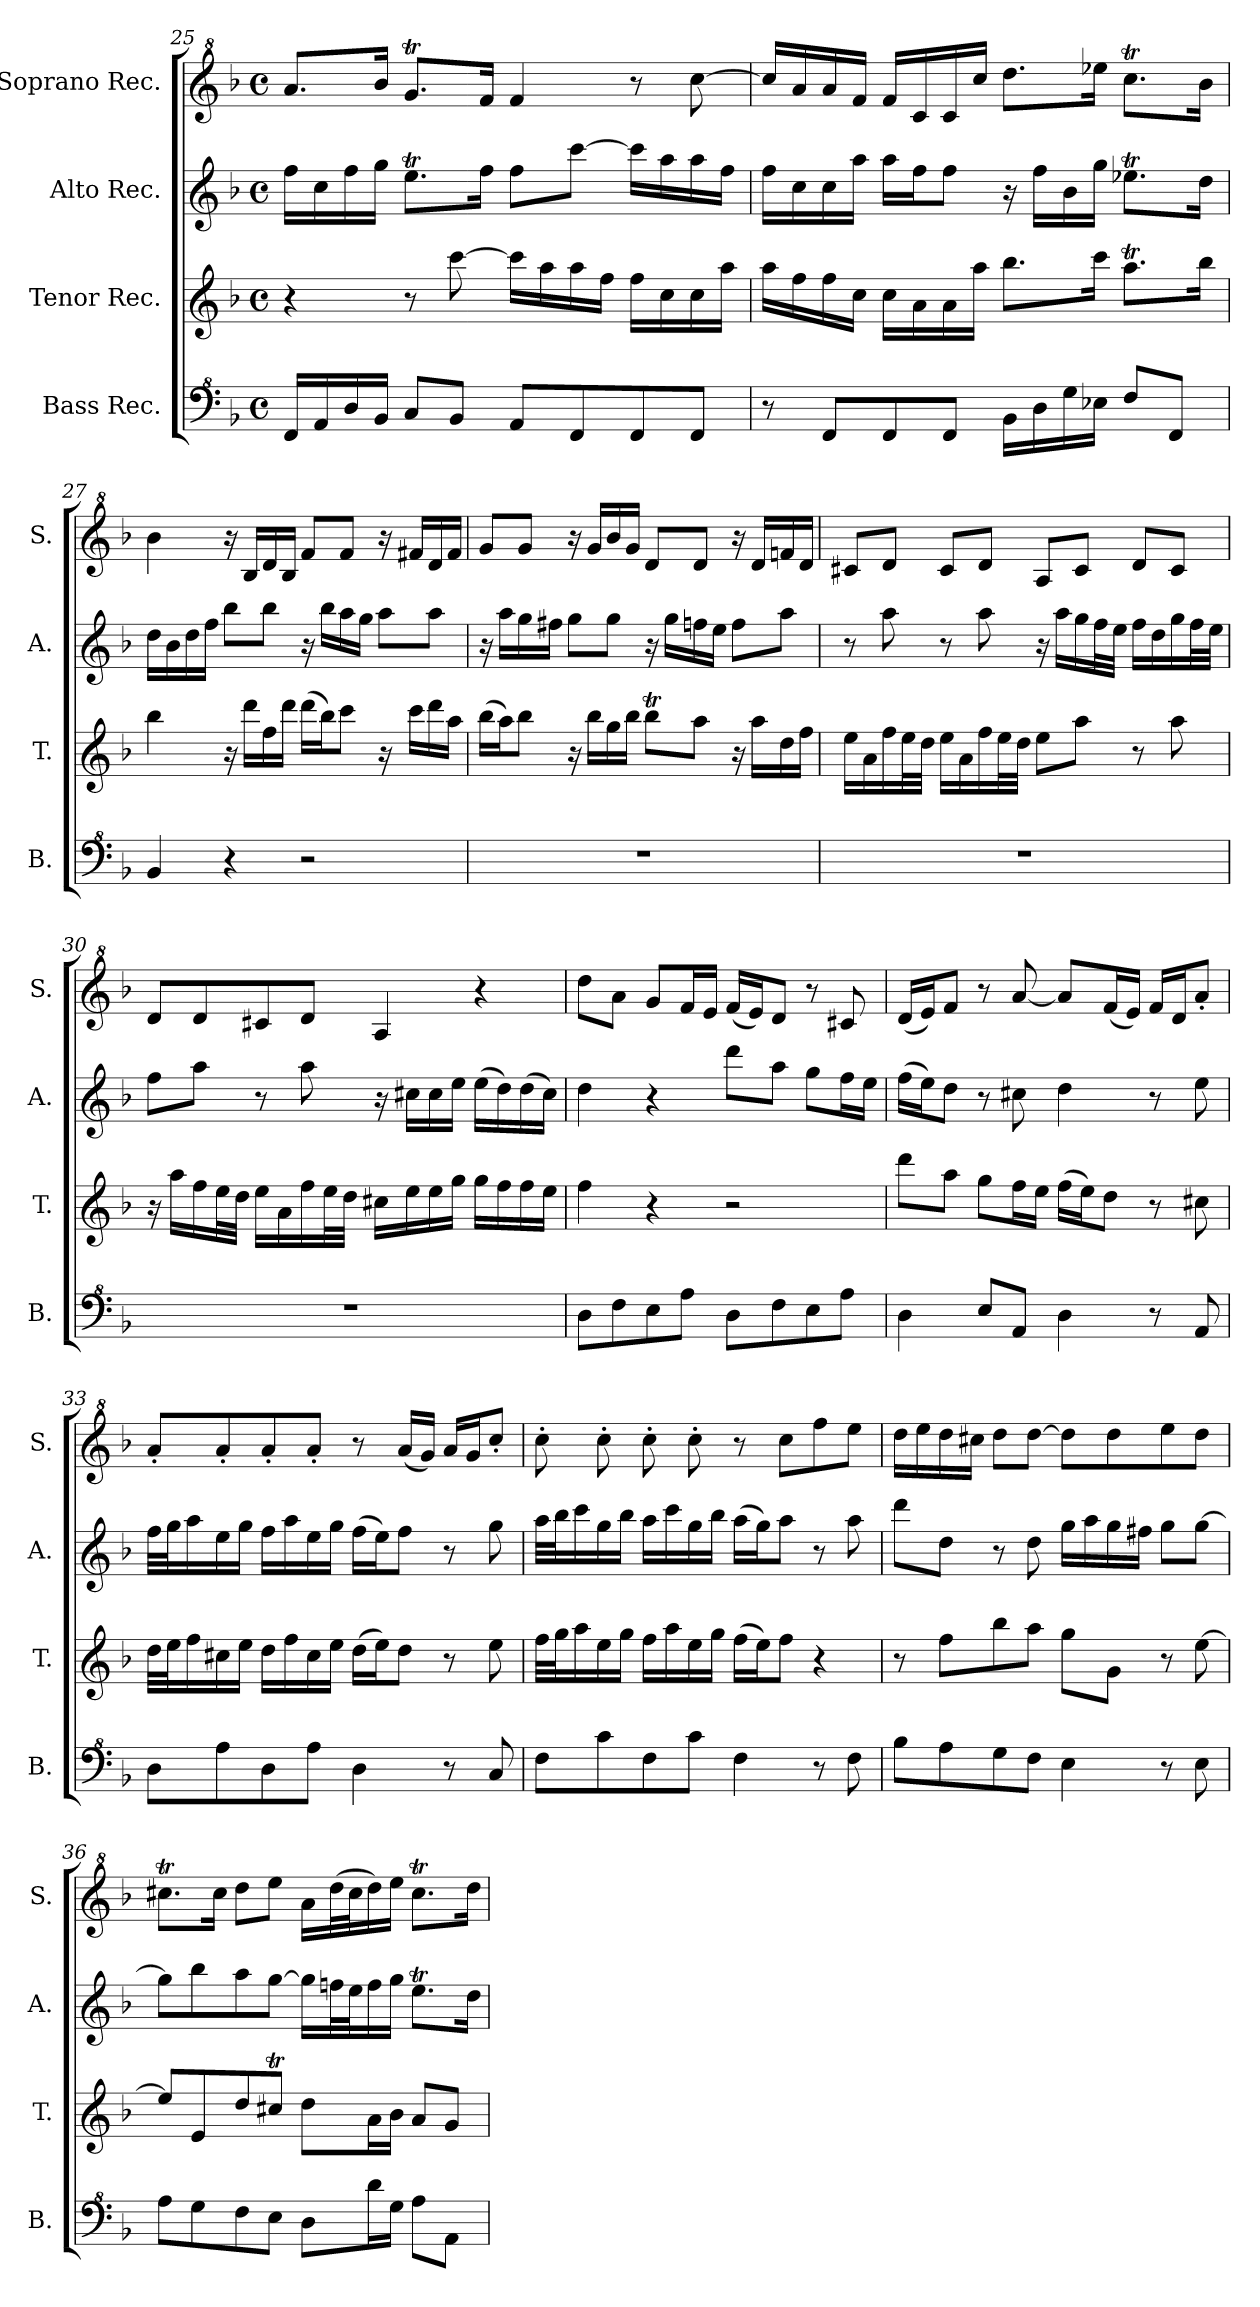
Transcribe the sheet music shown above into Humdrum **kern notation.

**kern	**kern	**kern	**kern
*part4	*part3	*part2	*part1
*staff4	*staff3	*staff2	*staff1
*I"Bass Rec.	*I"Tenor Rec.	*I"Alto Rec.	*I"Soprano Rec.
*I'B.	*I'T.	*I'A.	*I'S.
!!LO:LB:g=z
*clefF^4	*clefG2	*clefG2	*clefG^2
*k[b-]	*k[b-]	*k[b-]	*k[b-]
*M4/4	*M4/4	*M4/4	*M4/4
*met(c)	*met(c)	*met(c)	*met(c)
=25	=25	=25	=25
16F/LL	4r	16ff\LL	8.aa/L
16A/	.	16cc\	.
16d/	.	16ff\	.
16B-/JJ	.	16gg\JJ	16bb-/Jk
8c/L	8r	8.eet\L	8.ggT/L
8B-/J	[8ccc\	.	.
.	.	16ff\Jk	16ff/Jk
8A/L	16ccc\LL]	8ff\L	4ff/
.	16aa\	.	.
8F/	16aa\	[8ccc\J	.
.	16ff\JJ	.	.
8F/	16ff\LL	16ccc\LL]	8r
.	16cc\	16aa\	.
8F/J	16cc\	16aa\	[8ccc\
.	16aa\JJ	16ff\JJ	.
=26	=26	=26	=26
8r	16aa\LL	16ff\LL	16ccc/LL]
.	16ff\	16cc\	16aa/
8F/L	16ff\	16cc\	16aa/
.	16cc\JJ	16aa\JJ	16ff/JJ
8F/	16cc\LL	16aa\LL	16ff/LL
.	16a\	16ff\J	16cc/
8F/J	16a\	8ff\J	16cc/
.	16aa\JJ	.	16ccc/JJ
16B-\LL	8.bb-\L	16r	8.ddd\L
16d\	.	16ff\LL	.
16g\	.	16b-\	.
16e-X\JJ	16ccc\Jk	16gg\JJ	16eee-X\Jk
8f/L	8.aat\L	8.ee-XT\L	8.cccT\L
8F/J	.	.	.
.	16bb-\Jk	16dd\Jk	16bb-\Jk
=27	=27	=27	=27
4B-/	4bb-\	16dd\LL	4bb-\
.	.	16b-\	.
.	.	16dd\	.
.	.	16ff\JJ	.
4r	16r	8bb-\L	16r
.	16ddd\LL	.	16b-/LL
.	16ff\	8bb-\J	16dd/
.	16ddd\JJ	.	16b-/JJ
2r	(16ddd\LL	16r	8ff/L
.	16bb-\J)	16bb-\LL	.
.	8ccc\J	16aa\	8ff/J
.	.	16gg\JJ	.
.	16r	8aa\L	16r
.	16ccc\LL	.	16ff#X/LL
.	16ddd\	8aa\J	16dd/
.	16aa\JJ	.	16ff#/JJ
=28	=28	=28	=28
1r	(16bb-\LL	16r	8gg/L
.	16aa\J)	16aa\LL	.
.	8bb-\J	16gg\	8gg/J
.	.	16ff#X\JJ	.
.	16r	8gg\L	16r
.	16bb-\LL	.	16gg/LL
.	16gg\	8gg\J	16bb-/
.	16bb-\JJ	.	16gg/JJ
.	8bb-T\L	16r	8dd/L
.	.	16gg\LL	.
.	8aa\J	16ffn\	8dd/J
.	.	16ee\JJ	.
.	16r	8ff\L	16r
.	16aa\LL	.	16dd/LL
.	16dd\	8aa\J	16ffn/
.	16ff\JJ	.	16dd/JJ
!!LO:LB:g=z
=29	=29	=29	=29
1r	16ee\LL	8r	8cc#X/L
.	16a\	.	.
.	16ff\	8aa\	8dd/J
.	32ee\L	.	.
.	32dd\JJJ	.	.
.	16ee\LL	8r	8cc#/L
.	16a\	.	.
.	16ff\	8aa\	8dd/J
.	32ee\L	.	.
.	32dd\JJJ	.	.
.	8ee\L	16r	8a/L
.	.	16aa\LL	.
.	8aa\J	16gg\	8cc#/J
.	.	32ff\L	.
.	.	32ee\JJJ	.
.	8r	16ff\LL	8dd/L
.	.	16dd\	.
.	8aa\	16gg\	8cc#/J
.	.	32ff\L	.
.	.	32ee\JJJ	.
=30	=30	=30	=30
1r	16r	8ff\L	8dd/L
.	16aa\LL	.	.
.	16ff\	8aa\J	8dd/
.	32ee\L	.	.
.	32dd\JJJ	.	.
.	16ee\LL	8r	8cc#X/
.	16a\	.	.
.	16ff\	8aa\	8dd/J
.	32ee\L	.	.
.	32dd\JJJ	.	.
.	16cc#X\LL	16r	4a/
.	16ee\	16cc#X\LL	.
.	16ee\	16cc#\	.
.	16gg\JJ	16ee\JJ	.
.	16gg\LL	(16ee\LL	4r
.	16ff\	16dd\)	.
.	16ff\	(16dd\	.
.	16ee\JJ	16cc#\JJ)	.
=31	=31	=31	=31
8d\L	4ff\	4dd\	8ddd\L
8f\	.	.	8aa\J
8e\	4r	4r	8gg/L
8a\J	.	.	16ff/L
.	.	.	16ee/JJ
8d\L	2r	8ddd\L	(16ff/LL
.	.	.	16ee/J)
8f\	.	8aa\J	8dd/J
8e\	.	8gg\L	8r
8a\J	.	16ff\L	8cc#X/
.	.	16ee\JJ	.
=32	=32	=32	=32
4d\	8ddd\L	(16ff\LL	(16dd/LL
.	.	16ee\J)	16ee/J)
.	8aa\J	8dd\J	8ff/J
8e/L	8gg\L	8r	8r
8A/J	16ff\L	8cc#X\	[8aa/
.	16ee\JJ	.	.
4d\	(16ff\LL	4dd\	8aa/L]
.	16ee\J)	.	.
.	8dd\J	.	(16ff/L
.	.	.	16ee/JJ)
8r	8r	8r	16ff/LL
.	.	.	16dd/J
8A/	8cc#X\	8ee\	8aa'/J
!!LO:LB:g=z
=33	=33	=33	=33
8d\L	32dd\LLL	32ff\LLL	8aa'/L
.	32ee\J	32gg\J	.
.	16ff\	16aa\	.
8a\	16cc#X\	16ee\	8aa'/
.	16ee\JJ	16gg\JJ	.
8d\	16dd\LL	16ff\LL	8aa'/
.	16ff\	16aa\	.
8a\J	16cc#\	16ee\	8aa'/J
.	16ee\JJ	16gg\JJ	.
4d\	(16dd\LL	(16ff\LL	8r
.	16ee\J)	16ee\J)	.
.	8dd\J	8ff\J	(16aa/LL
.	.	.	16gg/JJ)
8r	8r	8r	16aa/LL
.	.	.	16gg/J
8c/	8ee\	8gg\	8ccc'/J
=34	=34	=34	=34
8f\L	32ff\LLL	32aa\LLL	8ccc'\
.	32gg\J	32bb-\J	.
.	16aa\	16ccc\	.
8cc\	16ee\	16gg\	8ccc'\
.	16gg\JJ	16bb-\JJ	.
8f\	16ff\LL	16aa\LL	8ccc'\
.	16aa\	16ccc\	.
8cc\J	16ee\	16gg\	8ccc'\
.	16gg\JJ	16bb-\JJ	.
4f\	(16ff\LL	(16aa\LL	8r
.	16ee\J)	16gg\J)	.
.	8ff\J	8aa\J	8ccc\L
8r	4r	8r	8fff\
8f\	.	8aa\	8eee\J
=35	=35	=35	=35
8b-\L	8r	8ddd\L	16ddd\LL
.	.	.	16eee\
8a\	8ff\L	8dd\J	16ddd\
.	.	.	16ccc#X\JJ
8g\	8bb-\	8r	8ddd\L
8f\J	8aa\J	8dd\	[8ddd\J
4e\	8gg\L	16gg\LL	8ddd\L]
.	.	16aa\	.
.	8g\J	16gg\	8ddd\
.	.	16ff#X\JJ	.
8r	8r	8gg\L	8eee\
8e\	[8ee\	[8gg\J	8ddd\J
=36	=36	=36	=36
8a\L	8ee/L]	8gg\L]	8.ccc#Xt\L
8g\	8e/	8bb-\	.
.	.	.	16ccc#\Jk
8f\	8dd/	8aa\	8ddd\L
8e\J	8cc#Xt/J	[8gg\J	8eee\J
8d\L	8dd\L	16gg\LL]	16aa\LL
.	.	32ffn\L	(32ddd\L
.	.	32ee\J	32ccc#\J
16dd\L	16a\L	16ff\	16ddd\)
16g\JJ	16b-\JJ	16gg\JJ	16eee\JJ
8a\L	8a/L	8.eet\L	8.ccc#t\L
8A\J	8g/J	.	.
.	.	16dd\Jk	16ddd\Jk
=	=	=	=
*-	*-	*-	*-
